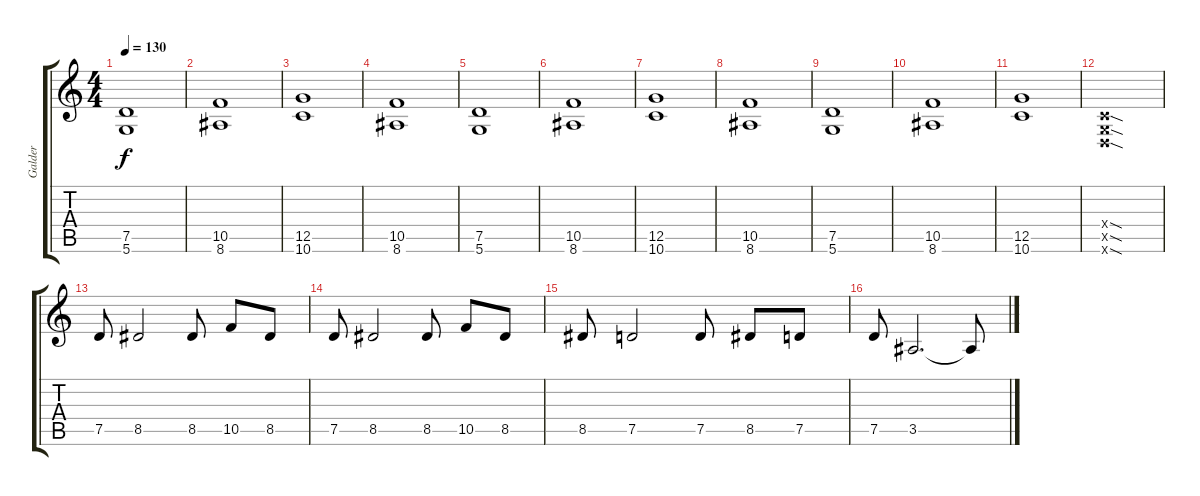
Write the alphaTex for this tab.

\track ("Galder" "Galder") {instrument distortionguitar}
\staff {score tabs}
\tuning (D4 A3 F3 C3 G2 D2) {hide}
\ts (4 4)
\tempo 130
\clef g2
\ks c
(7.5 5.6).1{dy f} |
(10.5 8.6).1 |
(12.5 10.6).1 |
(10.5 8.6).1 |
(7.5 5.6).1 |
(10.5 8.6).1 |
(12.5 10.6).1 |
(10.5 8.6).1 |
(7.5 5.6).1 |
(10.5 8.6).1 |
(12.5 10.6).1 |
(0.4{sod x} 0.5{sod x} 0.6{sod x}).1 |
7.5.8{volume 16 balance 8} 8.5.2 8.5.8 10.5.8 8.5.8 |
7.5.8 8.5.2 8.5.8 10.5.8 8.5.8 |
8.5.8 7.5.2 7.5.8 8.5.8 7.5.8 |
7.5.8 3.5.2{d} 3.5{t}.8
